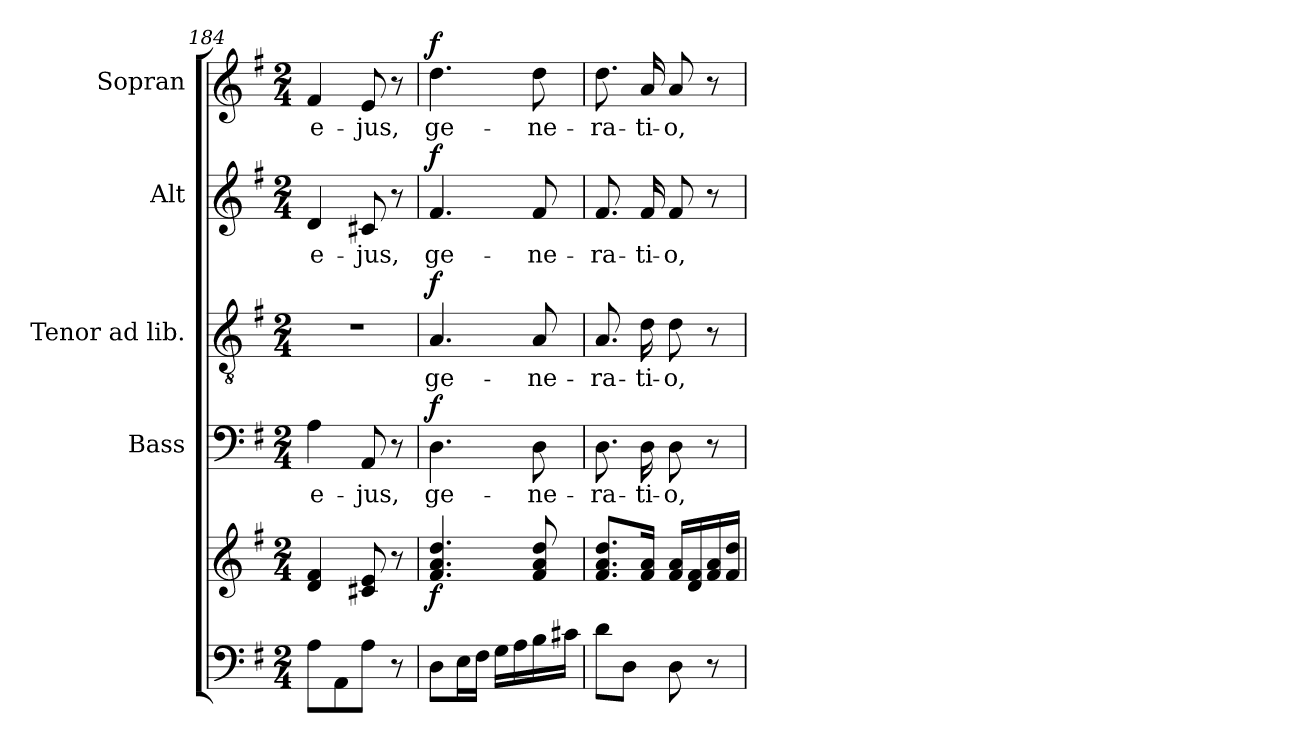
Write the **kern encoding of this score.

**kern	**kern	**dynam	**kern	**text	**dynam	**kern	**text	**dynam	**kern	**text	**dynam	**kern	**text	**dynam
*part5	*part5	*part5	*part4	*part4	*part4	*part3	*part3	*part3	*part2	*part2	*part2	*part1	*part1	*part1
*staff6	*staff5	*staff5/6	*staff4	*staff4	*staff4	*staff3	*staff3	*staff3	*staff2	*staff2	*staff2	*staff1	*staff1	*staff1
*	*	*	*I"Bass	*	*	*I"Tenor ad lib.	*	*	*I"Alt	*	*	*I"Sopran	*	*
*	*	*	*I'B.	*	*	*I'T.	*	*	*I'A.	*	*	*I'S.	*	*
*clefF4	*clefG2	*	*clefF4	*	*	*clefGv2	*	*	*clefG2	*	*	*clefG2	*	*
*k[f#]	*k[f#]	*	*k[f#]	*	*	*k[f#]	*	*	*k[f#]	*	*	*k[f#]	*	*
*G:	*G:	*	*G:	*	*	*G:	*	*	*G:	*	*	*G:	*	*
*M2/4	*M2/4	*	*M2/4	*	*	*M2/4	*	*	*M2/4	*	*	*M2/4	*	*
=184	=184	=184	=184	=184	=184	=184	=184	=184	=184	=184	=184	=184	=184	=184
!	!	!	!	!LO:LY:b	!	!	!	!	!	!LO:LY:b	!	!	!LO:LY:b	!
8A\L	4d/ 4f#/	.	4A\	e-	.	2r	.	.	4d/	e-	.	4f#/	e-	.
8AA\	.	.	.	.	.	.	.	.	.	.	.	.	.	.
!	!	!	!	!LO:LY:b	!	!	!	!	!	!LO:LY:b	!	!	!LO:LY:b	!
8A\J	8c#X/ 8e/	.	8AA/	-jus,	.	.	.	.	8c#X/	-jus,	.	8e/	-jus,	.
8r	8r	.	8r	.	.	.	.	.	8r	.	.	8r	.	.
=185	=185	=185	=185	=185	=185	=185	=185	=185	=185	=185	=185	=185	=185	=185
!	!	!LO:DY:b	!	!LO:LY:b	!LO:DY:a	!	!LO:LY:b	!LO:DY:a	!	!LO:LY:b	!LO:DY:a	!	!LO:LY:b	!LO:DY:a
8D\L	4.f#/ 4.a/ 4.dd/	f	4.D\	ge-	f	4.A/	ge-	f	4.f#/	ge-	f	4.dd\	ge-	f
16E\L	.	.	.	.	.	.	.	.	.	.	.	.	.	.
16F#\JJ	.	.	.	.	.	.	.	.	.	.	.	.	.	.
16G\LL	.	.	.	.	.	.	.	.	.	.	.	.	.	.
16A\	.	.	.	.	.	.	.	.	.	.	.	.	.	.
!	!	!	!	!LO:LY:b	!	!	!LO:LY:b	!	!	!LO:LY:b	!	!	!LO:LY:b	!
16B\	8f#/ 8a/ 8dd/	.	8D\	-ne-	.	8A/	-ne-	.	8f#/	-ne-	.	8dd\	-ne-	.
16c#X\JJ	.	.	.	.	.	.	.	.	.	.	.	.	.	.
=186	=186	=186	=186	=186	=186	=186	=186	=186	=186	=186	=186	=186	=186	=186
!	!	!	!	!LO:LY:b	!	!	!LO:LY:b	!	!	!LO:LY:b	!	!	!LO:LY:b	!
8d\L	8.f#/ 8.a/ 8.dd/L	.	8.D\	-ra-	.	8.A/	-ra-	.	8.f#/	-ra-	.	8.dd\	-ra-	.
8D\J	.	.	.	.	.	.	.	.	.	.	.	.	.	.
!	!	!	!	!LO:LY:b	!	!	!LO:LY:b	!	!	!LO:LY:b	!	!	!LO:LY:b	!
.	16f#/ 16a/Jk	.	16D\	-ti-	.	16d\	-ti-	.	16f#/	-ti-	.	16a/	-ti-	.
!	!	!	!	!LO:LY:b	!	!	!LO:LY:b	!	!	!LO:LY:b	!	!	!LO:LY:b	!
8D\	16f#/ 16a/LL	.	8D\	-o,	.	8d\	-o,	.	8f#/	-o,	.	8a/	-o,	.
.	16d/ 16f#/	.	.	.	.	.	.	.	.	.	.	.	.	.
8r	16f#/ 16a/	.	8r	.	.	8r	.	.	8r	.	.	8r	.	.
.	16f#/ 16dd/JJ	.	.	.	.	.	.	.	.	.	.	.	.	.
=	=	=	=	=	=	=	=	=	=	=	=	=	=	=
*-	*-	*-	*-	*-	*-	*-	*-	*-	*-	*-	*-	*-	*-	*-
